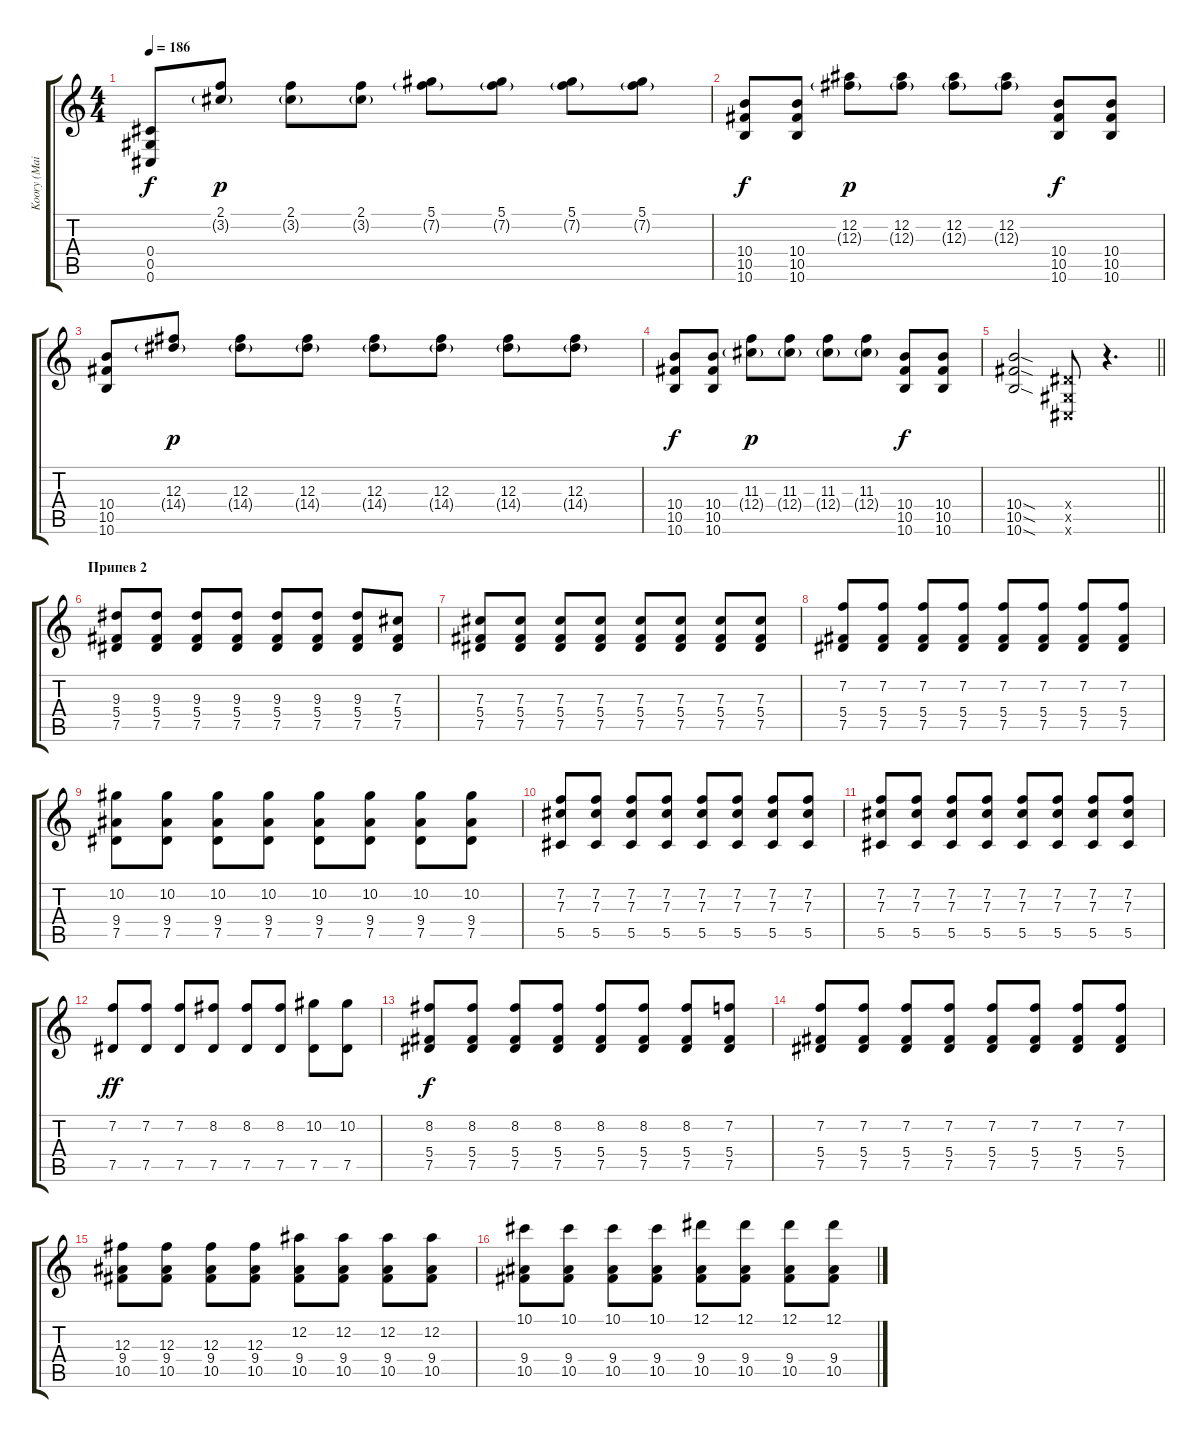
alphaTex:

\track ("Koory (Main Guitar)" "Koory (Mai") {instrument distortionguitar}
\staff {score tabs}
\tuning (Eb4 Bb3 Gb3 Db3 Ab2 Db2) {hide}
\ts (4 4)
\tempo 186
\clef g2
\ks c
(0.4 0.5 0.6).8{dy f} (2.1 3.2{g}).8{dy p} (2.1 3.2{g}).8 (2.1 3.2{g}).8 (5.1 7.2{g}).8 (5.1 7.2{g}).8 (5.1 7.2{g}).8 (5.1 7.2{g}).8 |
(10.4 10.5 10.6).8{dy f} (10.4 10.5 10.6).8 (12.2 12.3{g}).8{dy p} (12.2 12.3{g}).8 (12.2 12.3{g}).8 (12.2 12.3{g}).8 (10.4 10.5 10.6).8{dy f} (10.4 10.5 10.6).8 |
(10.4 10.5 10.6).8 (12.3 14.4{g}).8{dy p} (12.3 14.4{g}).8 (12.3 14.4{g}).8 (12.3 14.4{g}).8 (12.3 14.4{g}).8 (12.3 14.4{g}).8 (12.3 14.4{g}).8 |
(10.4 10.5 10.6).8{dy f} (10.4 10.5 10.6).8 (11.3 12.4{g}).8{dy p} (11.3 12.4{g}).8 (11.3 12.4{g}).8 (11.3 12.4{g}).8 (10.4 10.5 10.6).8{dy f} (10.4 10.5 10.6).8 |
\barLineRight lightlight
(10.4{sod} 10.5{sod} 10.6{sod}).2 (2.4{x} 0.5{x} 0.6{x}).8 r.4{d} |
\section ("" "Припев 2")
(9.3 5.4 7.5).8 (9.3 5.4 7.5).8 (9.3 5.4 7.5).8 (9.3 5.4 7.5).8 (9.3 5.4 7.5).8 (9.3 5.4 7.5).8 (9.3 5.4 7.5).8 (7.3 5.4 7.5).8 |
(7.3 5.4 7.5).8 (7.3 5.4 7.5).8 (7.3 5.4 7.5).8 (7.3 5.4 7.5).8 (7.3 5.4 7.5).8 (7.3 5.4 7.5).8 (7.3 5.4 7.5).8 (7.3 5.4 7.5).8 |
(7.2 5.4 7.5).8 (7.2 5.4 7.5).8 (7.2 5.4 7.5).8 (7.2 5.4 7.5).8 (7.2 5.4 7.5).8 (7.2 5.4 7.5).8 (7.2 5.4 7.5).8 (7.2 5.4 7.5).8 |
(10.2 9.4 7.5).8 (10.2 9.4 7.5).8 (10.2 9.4 7.5).8 (10.2 9.4 7.5).8 (10.2 9.4 7.5).8 (10.2 9.4 7.5).8 (10.2 9.4 7.5).8 (10.2 9.4 7.5).8 |
(7.2 7.3 5.5).8 (7.2 7.3 5.5).8 (7.2 7.3 5.5).8 (7.2 7.3 5.5).8 (7.2 7.3 5.5).8 (7.2 7.3 5.5).8 (7.2 7.3 5.5).8 (7.2 7.3 5.5).8 |
(7.2 7.3 5.5).8 (7.2 7.3 5.5).8 (7.2 7.3 5.5).8 (7.2 7.3 5.5).8 (7.2 7.3 5.5).8 (7.2 7.3 5.5).8 (7.2 7.3 5.5).8 (7.2 7.3 5.5).8 |
(7.2 7.5).8{dy ff} (7.2 7.5).8 (7.2 7.5).8 (8.2 7.5).8 (8.2 7.5).8 (8.2 7.5).8 (10.2 7.5).8 (10.2 7.5).8 |
(8.2 5.4 7.5).8{dy f} (8.2 5.4 7.5).8 (8.2 5.4 7.5).8 (8.2 5.4 7.5).8 (8.2 5.4 7.5).8 (8.2 5.4 7.5).8 (8.2 5.4 7.5).8 (7.2 5.4 7.5).8 |
(7.2 5.4 7.5).8 (7.2 5.4 7.5).8 (7.2 5.4 7.5).8 (7.2 5.4 7.5).8 (7.2 5.4 7.5).8 (7.2 5.4 7.5).8 (7.2 5.4 7.5).8 (7.2 5.4 7.5).8 |
(12.3 9.4 10.5).8 (12.3 9.4 10.5).8 (12.3 9.4 10.5).8 (12.3 9.4 10.5).8 (12.2 9.4 10.5).8 (12.2 9.4 10.5).8 (12.2 9.4 10.5).8 (12.2 9.4 10.5).8 |
(10.1 9.4 10.5).8 (10.1 9.4 10.5).8 (10.1 9.4 10.5).8 (10.1 9.4 10.5).8 (12.1 9.4 10.5).8 (12.1 9.4 10.5).8 (12.1 9.4 10.5).8 (12.1 9.4 10.5).8
